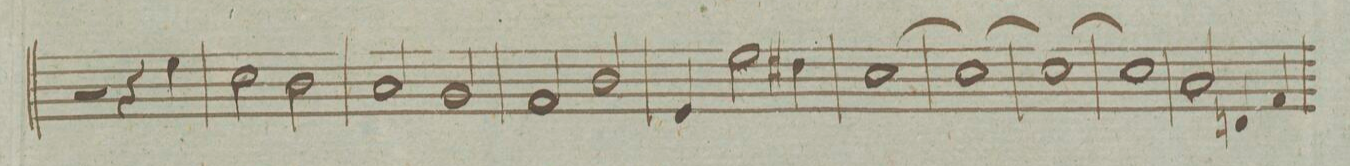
**kern	**dynam
*I"Fagotto Secundo.	*
*clefF4	*
*k[]	*
*met(c|)	*
*M2/2	*
2r	.
4r	.
4G\	.
=37	=37
2E\	.
2D\	.
=38	=38
2C/	.
2BB/	.
=39	=39
2AA/	.
2D/	.
=40	=40
4GG/	.
2G\	.
4F#X\	.
=41	=41
[1E\	.
=42	=42
1E\_	.
=43	=43
1E\_	.
=44	=44
1E\]	.
=45	=45
2C/	.
4FFn/	.
4AA/	.
=46	=46
*-	*-
